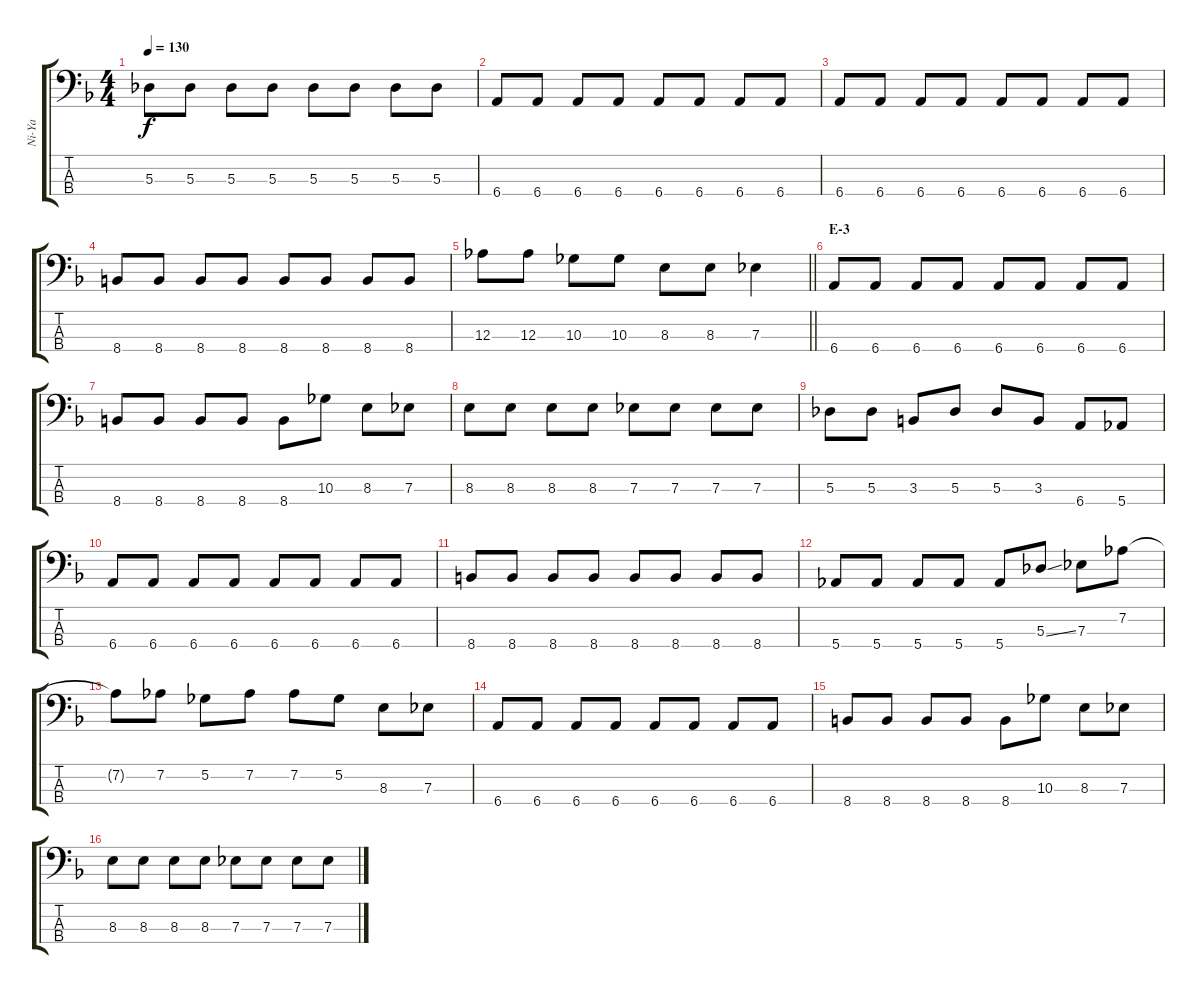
\track ("Ni-Ya" "Ni-Ya") {instrument electricbasspick}
\staff {score tabs}
\tuning (Gb2 Db2 Ab1 Eb1) {hide}
\ts (4 4)
\tempo 130
\clef f4
\ks f
5.3.8{dy f} 5.3.8 5.3.8 5.3.8 5.3.8 5.3.8 5.3.8 5.3.8 |
6.4.8 6.4.8 6.4.8 6.4.8 6.4.8 6.4.8 6.4.8 6.4.8 |
6.4.8 6.4.8 6.4.8 6.4.8 6.4.8 6.4.8 6.4.8 6.4.8 |
8.4.8 8.4.8 8.4.8 8.4.8 8.4.8 8.4.8 8.4.8 8.4.8 |
\barLineRight lightlight
12.3.8 12.3.8 10.3.8 10.3.8 8.3.8 8.3.8 7.3.4 |
\section ("" "E-3")
6.4.8 6.4.8 6.4.8 6.4.8 6.4.8 6.4.8 6.4.8 6.4.8 |
8.4.8 8.4.8 8.4.8 8.4.8 8.4.8 10.3.8 8.3.8 7.3.8 |
8.3.8 8.3.8 8.3.8 8.3.8 7.3.8 7.3.8 7.3.8 7.3.8 |
5.3.8 5.3.8 3.3.8 5.3.8 5.3.8 3.3.8 6.4.8 5.4.8 |
6.4.8 6.4.8 6.4.8 6.4.8 6.4.8 6.4.8 6.4.8 6.4.8 |
8.4.8 8.4.8 8.4.8 8.4.8 8.4.8 8.4.8 8.4.8 8.4.8 |
5.4.8 5.4.8 5.4.8 5.4.8 5.4.8 5.3{ss}.8 7.3.8 7.2.8 |
7.2{t}.8 7.2.8 5.2.8 7.2.8 7.2.8 5.2.8 8.3.8 7.3.8 |
6.4.8 6.4.8 6.4.8 6.4.8 6.4.8 6.4.8 6.4.8 6.4.8 |
8.4.8 8.4.8 8.4.8 8.4.8 8.4.8 10.3.8 8.3.8 7.3.8 |
8.3.8 8.3.8 8.3.8 8.3.8 7.3.8 7.3.8 7.3.8 7.3.8
